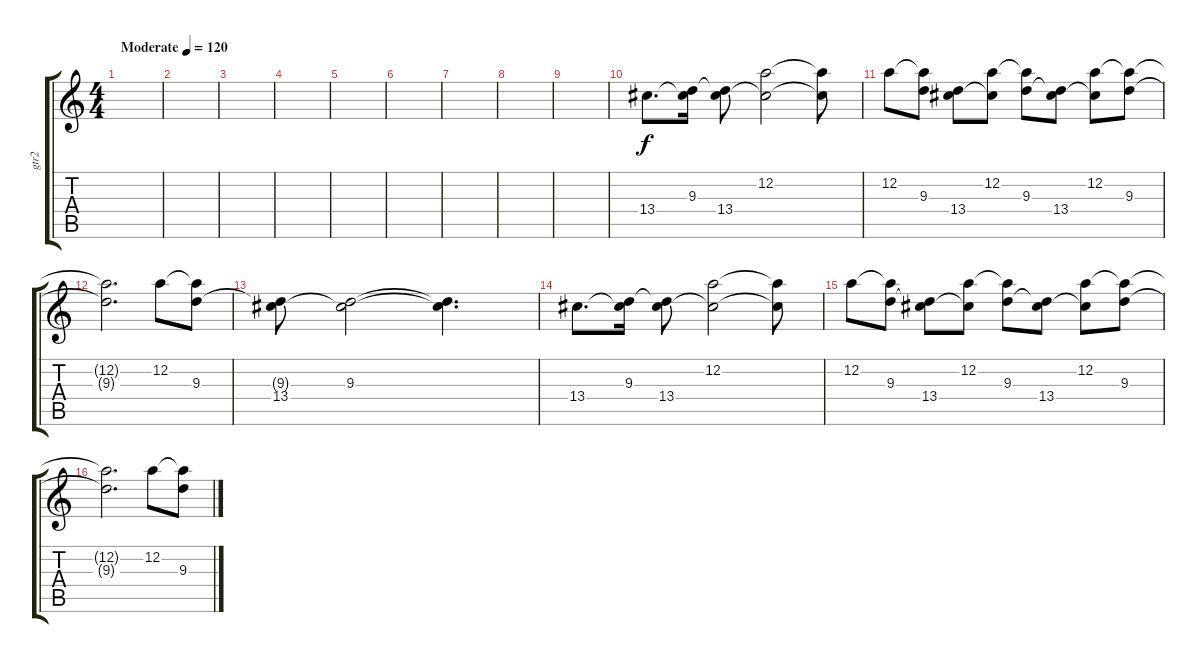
\track ("gtr2" "gtr2") {instrument distortionguitar}
\staff {score tabs}
\tuning (D4 A3 F3 C3 G2 C2) {hide}
\ts (4 4)
\tempo (120 "Moderate")
\clef g2
\ks c
|
|
|
|
|
|
|
|
|
13.4.8{d volume 11 instrument distortionguitar} (9.3 13.4{t}).16 (9.3{t} 13.4).8 (12.2 13.4{t}).2 (12.2{t} 13.4{t}).8 |
12.2.8 (12.2{t} 9.3).8 (9.3{t} 13.4).8 (12.2 13.4{t}).8 (12.2{t} 9.3).8 (9.3{t} 13.4).8 (12.2 13.4{t}).8 (12.2{t} 9.3).8 |
(12.2{t} 9.3{t}).2{d} 12.2.8 (12.2{t} 9.3).8 |
(9.3{t} 13.4).8 (9.3 13.4{t}).2 (9.3{t} 13.4{t}).4{d} |
13.4.8{d volume 11 instrument distortionguitar} (9.3 13.4{t}).16 (9.3{t} 13.4).8 (12.2 13.4{t}).2 (12.2{t} 13.4{t}).8 |
12.2.8 (12.2{t} 9.3).8 (9.3{t} 13.4).8 (12.2 13.4{t}).8 (12.2{t} 9.3).8 (9.3{t} 13.4).8 (12.2 13.4{t}).8 (12.2{t} 9.3).8 |
(12.2{t} 9.3{t}).2{d} 12.2.8 (12.2{t} 9.3).8
